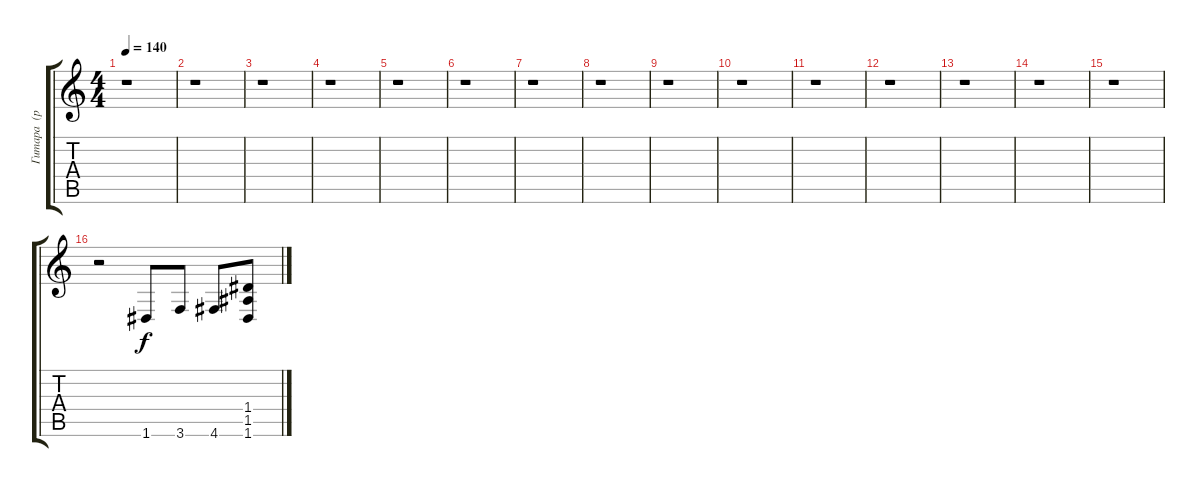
\track ("Гитара  (ритм)" "Гитара  (р") {instrument distortionguitar}
\staff {score tabs}
\tuning (E4 B3 G3 D3 A2 D2) {hide}
\ts (4 4)
\tempo 140
\clef g2
\ks c
r.1{dy f} |
r.1 |
r.1 |
r.1 |
r.1 |
r.1 |
r.1 |
r.1 |
r.1 |
r.1 |
r.1 |
r.1 |
r.1 |
r.1 |
r.1 |
r.2 1.6.8 3.6.8 4.6.8 (1.4 1.5 1.6).8
